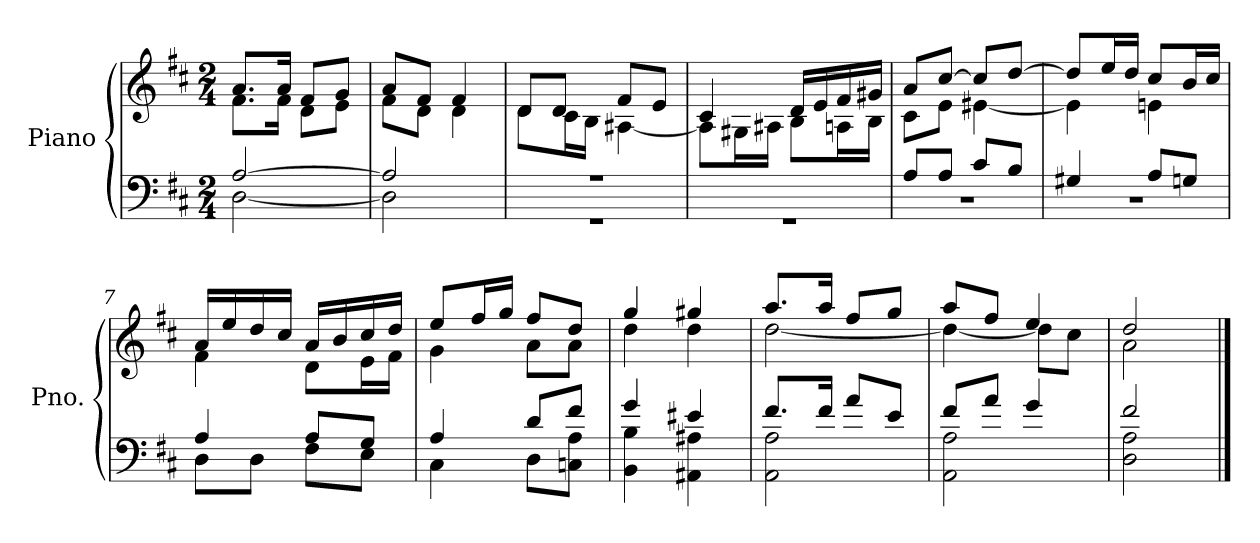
**kern	**kern
*part1	*part1
*staff2	*staff1
*I"Piano	*
*I'Pno.	*
*clefF4	*clefG2
*k[f#c#]	*k[f#c#]
*M2/4	*M2/4
=1	=1
*^	*^
[2A/	[2D\	8.a/L	8.f#\L
.	.	16a/Jk	16f#\Jk
.	.	8f#/L	8d\L
.	.	8g/J	8e\J
=2	=2	=2	=2
2A/]	2D\]	8a/L	8f#\L
.	.	8f#/J	8d\J
.	.	4f#/	4d\
=3	=3	=3	=3
2r	2r	8d/L	8d\L
.	.	8d/J	16c#\L
.	.	.	16B\JJ
.	.	8f#/L	[4A#X\
.	.	8e/J	.
=4	=4	=4	=4
2rGG	2r	4c#/	8A#\L]
.	.	.	16G#X\L
.	.	.	16A#X\JJ
.	.	16d/LL	8B\L
.	.	16e/	.
.	.	16f#/	16An\L
.	.	16g#X/JJ	16B\JJ
=5	=5	=5	=5
8A/L	2r	8a/L	8c#\L
8A/J	.	[8cc#/J	8e\J
8c#/L	.	8cc#/L]	[4e#X\
8B/J	.	[8dd/J	.
=6	=6	=6	=6
4G#X/	2r	8dd/L]	4e#\]
.	.	16ee/L	.
.	.	16dd/JJ	.
8A/L	.	8cc#/L	4en\
8Gn/J	.	16b/L	.
.	.	16cc#/JJ	.
!!LO:LB:g=z	!!
=7	=7	=7	=7
4A/	8D\L	16a/LL	4f#\
.	.	16ee/	.
.	8D\J	16dd/	.
.	.	16cc#/JJ	.
8A/L	8F#\L	16a/LL	8d\L
.	.	16b/	.
8G/J	8E\J	16cc#/	16e\L
.	.	16dd/JJ	16f#\JJ
=8	=8	=8	=8
4A/	4C#\	8ee/L	4g\
.	.	16ff#/L	.
.	.	16gg/JJ	.
8d/L	8D\L	8ff#/L	8a\L
8f#/J	8Cn\ 8A\J	8dd/J	8a\J
=9	=9	=9	=9
4g/	4BB\ 4B\	4gg/	4dd\
4e#X/	4AA#X\ 4A#X\	4gg#X/	4dd\
=10	=10	=10	=10
8.f#/L	2AA\ 2A\	8.aa/L	[2dd\
16f#/Jk	.	16aa/Jk	.
8a/L	.	8ff#/L	.
8e/J	.	8gg/J	.
=11	=11	=11	=11
8f#/L	2AA\ 2A\	8aa/L	4dd\_
8a/J	.	8ff#/J	.
4g/	.	4ee/	8dd\L]
.	.	.	8cc#\J
=12	=12	=12	=12
2f#/	2D\ 2A\	2dd/	2a\
*v	*v	*	*
*	*v	*v
==	==
*-	*-
